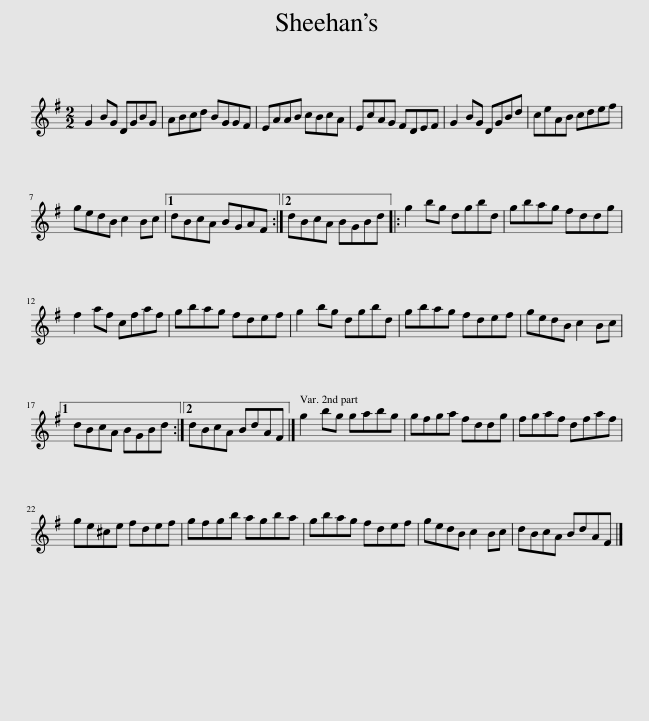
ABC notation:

X:1
L:1/8
M:2/2
I:linebreak $
K:G
V:1 treble
V:1
 G2 BG DGBG | ABcd BGGF | EAAB cBcA | EcAG FDEF | G2 BG DGBd | %5
 ceAB cdef |$ gedB c2 Bc |1 dBcA BGAF :|2 dBcA BGBd |: g2 bg dgbd | %10
 gbag fddg |$ f2 af cfaf | gbag fdef | g2 bg dgbd | gbag fdef | %15
 gedB c2 Bc |1$ dBcA BGBd :|2 dBcA BdAF |] g2 bg gabg | gfga fddg | %20
 fgaf dfaf |$ ge^ce fdef | gfgb agba | gbag fdef | gedB c2 Bc | %25
 dBcA BdAF |] %26
